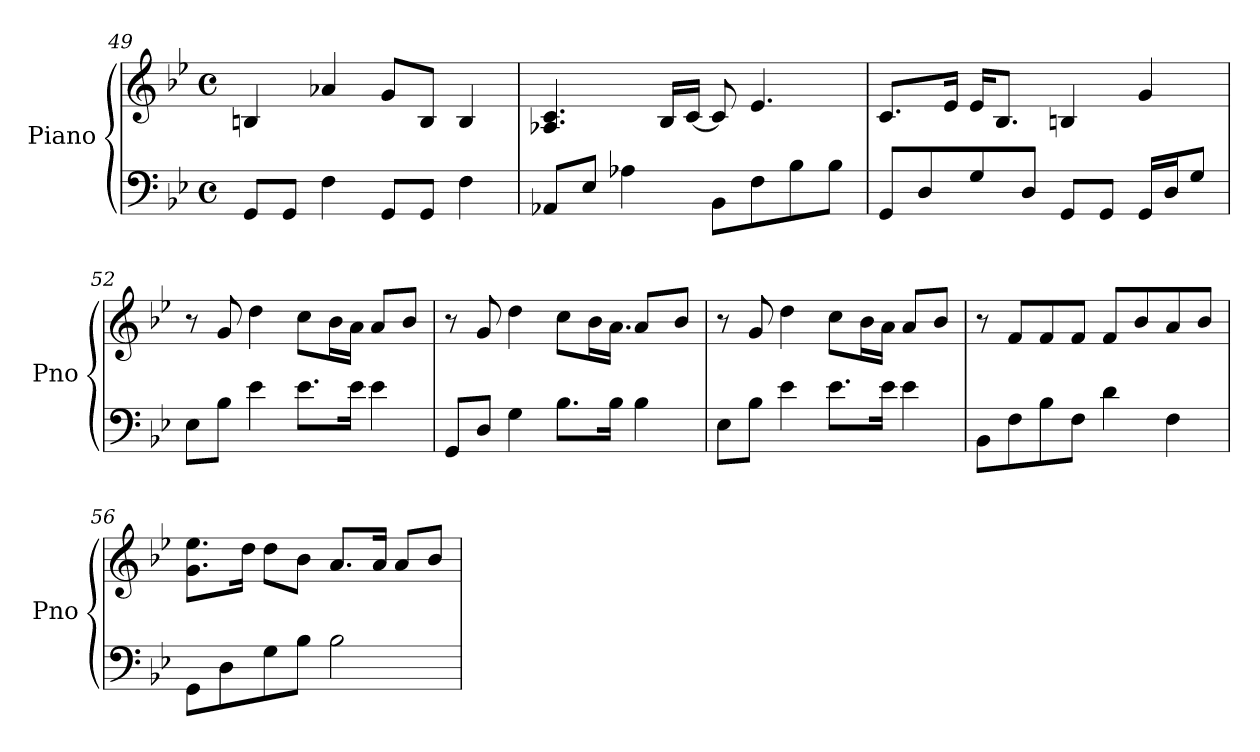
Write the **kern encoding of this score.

**kern	**kern
*part1	*part1
*staff2	*staff1
*I"Piano	*
*I'Pno	*
*clefF4	*clefG2
*k[b-e-]	*k[b-e-]
*B-:	*B-:
*M4/4	*M4/4
*met(c)	*met(c)
=49	=49
8GG/L	4Bn/
8GG/J	.
4F\	4a-X/
8GG/L	8g/L
8GG/J	8B/J
4F\	4B/
!!LO:LB:g=z
=50	=50
8AA-X/L	4.A-X/ 4.c/
8E-/J	.
4A-X\	.
.	16B-/LL
.	[16c/JJ
8BB-\L	8c/]
8F\	4.e-/
8B-\	.
8B-\J	.
=51	=51
8GG/L	8.c/L
8D/	.
.	16e-/Jk
8G/	16e-/KL
.	8.B-/J
8D/J	.
8GG/L	4Bn/
8GG/J	.
16GG/LL	4g/
16D/J	.
8G/J	.
=52	=52
8E-\L	8r
8B-\J	8g/
4e-\	4dd\
8.e-\L	8cc\L
.	16b-\L
16e-\Jk	16a\JJ
4e-\	8a/L
.	8b-/J
!!LO:LB:g=z
=53	=53
*	*^
8GG/L	8r	2.ryy
8D/J	8g/	.
4G\	4dd\	.
8.B-\L	8cc\L	.
.	16b-\L	.
16B-\Jk	16.a\JJ	.
4B-\	.	8a/L
.	8..ryy	.
.	.	8b-/J
*	*v	*v
=54	=54
8E-\L	8r
8B-\J	8g/
4e-\	4dd\
8.e-\L	8cc\L
.	16b-\L
16e-\Jk	16a\JJ
4e-\	8a/L
.	8b-/J
=55	=55
8BB-\L	8r
8F\	8f/L
8B-\	8f/
8F\J	8f/J
4d\	8f/L
.	8b-/
4F\	8a/
.	8b-/J
!!LO:LB:g=z
=56	=56
8GG\L	8.g\ 8.ee-\L
8D\	.
.	16dd\Jk
8G\	8dd\L
8B-\J	8b-\J
2B-\	8.a/L
.	16a/Jk
.	8a/L
.	8b-/J
=	=
*-	*-
